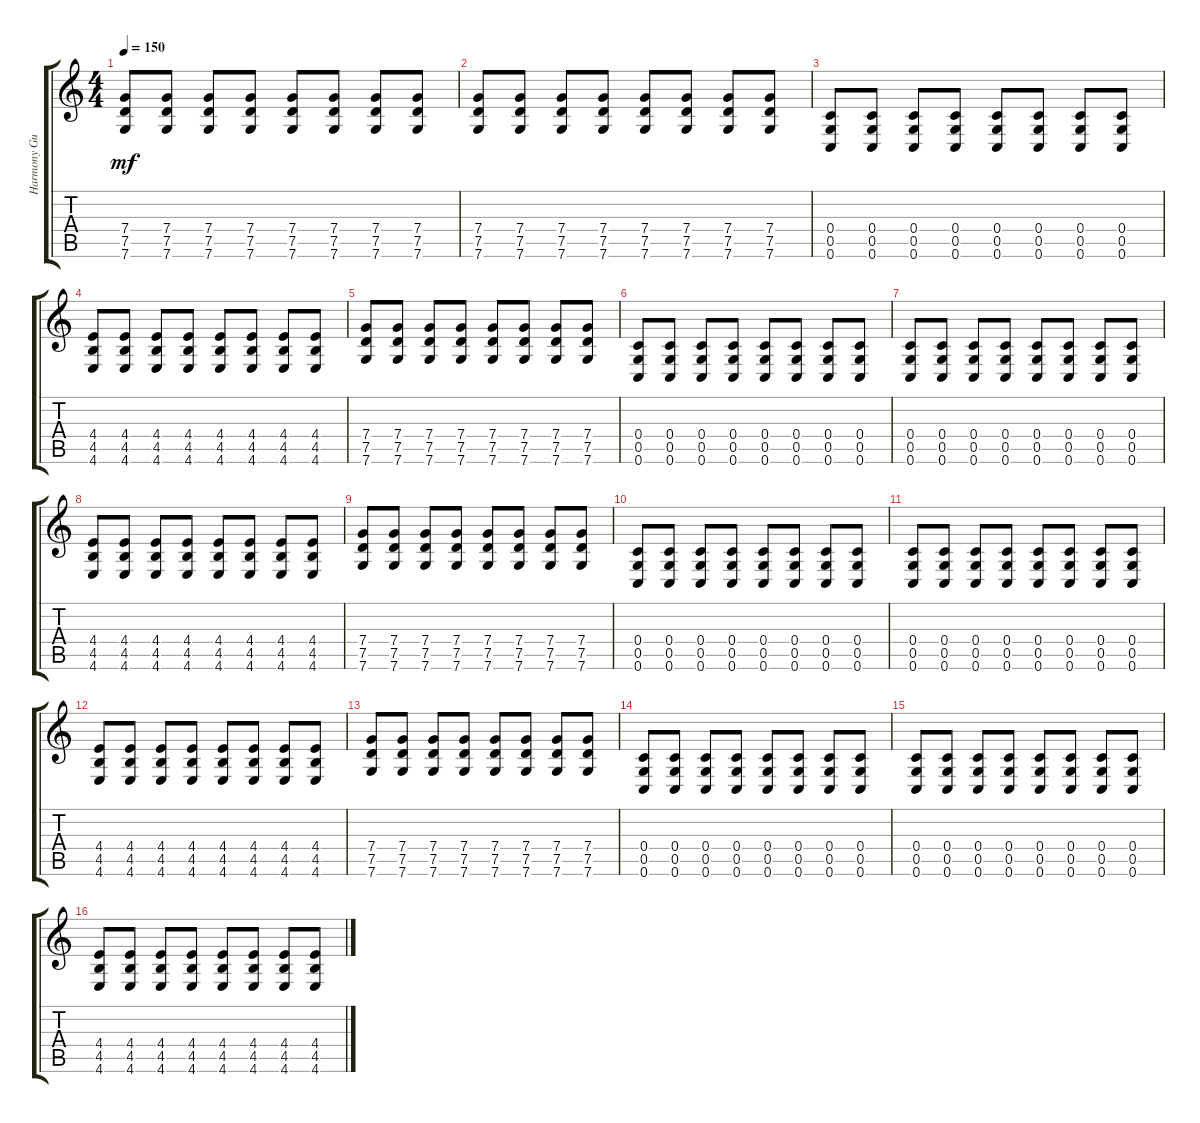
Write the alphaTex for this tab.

\track ("Harmony Guitar" "Harmony Gu") {instrument distortionguitar}
\staff {score tabs}
\tuning (D4 A3 F3 C3 G2 C2) {hide}
\ts (4 4)
\tempo 150
\clef g2
\ks c
(7.4 7.5 7.6).8{dy mf} (7.4 7.5 7.6).8 (7.4 7.5 7.6).8 (7.4 7.5 7.6).8 (7.4 7.5 7.6).8 (7.4 7.5 7.6).8 (7.4 7.5 7.6).8 (7.4 7.5 7.6).8 |
(7.4 7.5 7.6).8 (7.4 7.5 7.6).8 (7.4 7.5 7.6).8 (7.4 7.5 7.6).8 (7.4 7.5 7.6).8 (7.4 7.5 7.6).8 (7.4 7.5 7.6).8 (7.4 7.5 7.6).8 |
(0.4 0.5 0.6).8 (0.4 0.5 0.6).8 (0.4 0.5 0.6).8 (0.4 0.5 0.6).8 (0.4 0.5 0.6).8 (0.4 0.5 0.6).8 (0.4 0.5 0.6).8 (0.4 0.5 0.6).8 |
(4.4 4.5 4.6).8 (4.4 4.5 4.6).8 (4.4 4.5 4.6).8 (4.4 4.5 4.6).8 (4.4 4.5 4.6).8 (4.4 4.5 4.6).8 (4.4 4.5 4.6).8 (4.4 4.5 4.6).8 |
(7.4 7.5 7.6).8 (7.4 7.5 7.6).8 (7.4 7.5 7.6).8 (7.4 7.5 7.6).8 (7.4 7.5 7.6).8 (7.4 7.5 7.6).8 (7.4 7.5 7.6).8 (7.4 7.5 7.6).8 |
(0.4 0.5 0.6).8 (0.4 0.5 0.6).8 (0.4 0.5 0.6).8 (0.4 0.5 0.6).8 (0.4 0.5 0.6).8 (0.4 0.5 0.6).8 (0.4 0.5 0.6).8 (0.4 0.5 0.6).8 |
(0.4 0.5 0.6).8 (0.4 0.5 0.6).8 (0.4 0.5 0.6).8 (0.4 0.5 0.6).8 (0.4 0.5 0.6).8 (0.4 0.5 0.6).8 (0.4 0.5 0.6).8 (0.4 0.5 0.6).8 |
(4.4 4.5 4.6).8 (4.4 4.5 4.6).8 (4.4 4.5 4.6).8 (4.4 4.5 4.6).8 (4.4 4.5 4.6).8 (4.4 4.5 4.6).8 (4.4 4.5 4.6).8 (4.4 4.5 4.6).8 |
(7.4 7.5 7.6).8 (7.4 7.5 7.6).8 (7.4 7.5 7.6).8 (7.4 7.5 7.6).8 (7.4 7.5 7.6).8 (7.4 7.5 7.6).8 (7.4 7.5 7.6).8 (7.4 7.5 7.6).8 |
(0.4 0.5 0.6).8 (0.4 0.5 0.6).8 (0.4 0.5 0.6).8 (0.4 0.5 0.6).8 (0.4 0.5 0.6).8 (0.4 0.5 0.6).8 (0.4 0.5 0.6).8 (0.4 0.5 0.6).8 |
(0.4 0.5 0.6).8 (0.4 0.5 0.6).8 (0.4 0.5 0.6).8 (0.4 0.5 0.6).8 (0.4 0.5 0.6).8 (0.4 0.5 0.6).8 (0.4 0.5 0.6).8 (0.4 0.5 0.6).8 |
(4.4 4.5 4.6).8 (4.4 4.5 4.6).8 (4.4 4.5 4.6).8 (4.4 4.5 4.6).8 (4.4 4.5 4.6).8 (4.4 4.5 4.6).8 (4.4 4.5 4.6).8 (4.4 4.5 4.6).8 |
(7.4 7.5 7.6).8 (7.4 7.5 7.6).8 (7.4 7.5 7.6).8 (7.4 7.5 7.6).8 (7.4 7.5 7.6).8 (7.4 7.5 7.6).8 (7.4 7.5 7.6).8 (7.4 7.5 7.6).8 |
(0.4 0.5 0.6).8 (0.4 0.5 0.6).8 (0.4 0.5 0.6).8 (0.4 0.5 0.6).8 (0.4 0.5 0.6).8 (0.4 0.5 0.6).8 (0.4 0.5 0.6).8 (0.4 0.5 0.6).8 |
(0.4 0.5 0.6).8 (0.4 0.5 0.6).8 (0.4 0.5 0.6).8 (0.4 0.5 0.6).8 (0.4 0.5 0.6).8 (0.4 0.5 0.6).8 (0.4 0.5 0.6).8 (0.4 0.5 0.6).8 |
(4.4 4.5 4.6).8 (4.4 4.5 4.6).8 (4.4 4.5 4.6).8 (4.4 4.5 4.6).8 (4.4 4.5 4.6).8 (4.4 4.5 4.6).8 (4.4 4.5 4.6).8 (4.4 4.5 4.6).8
